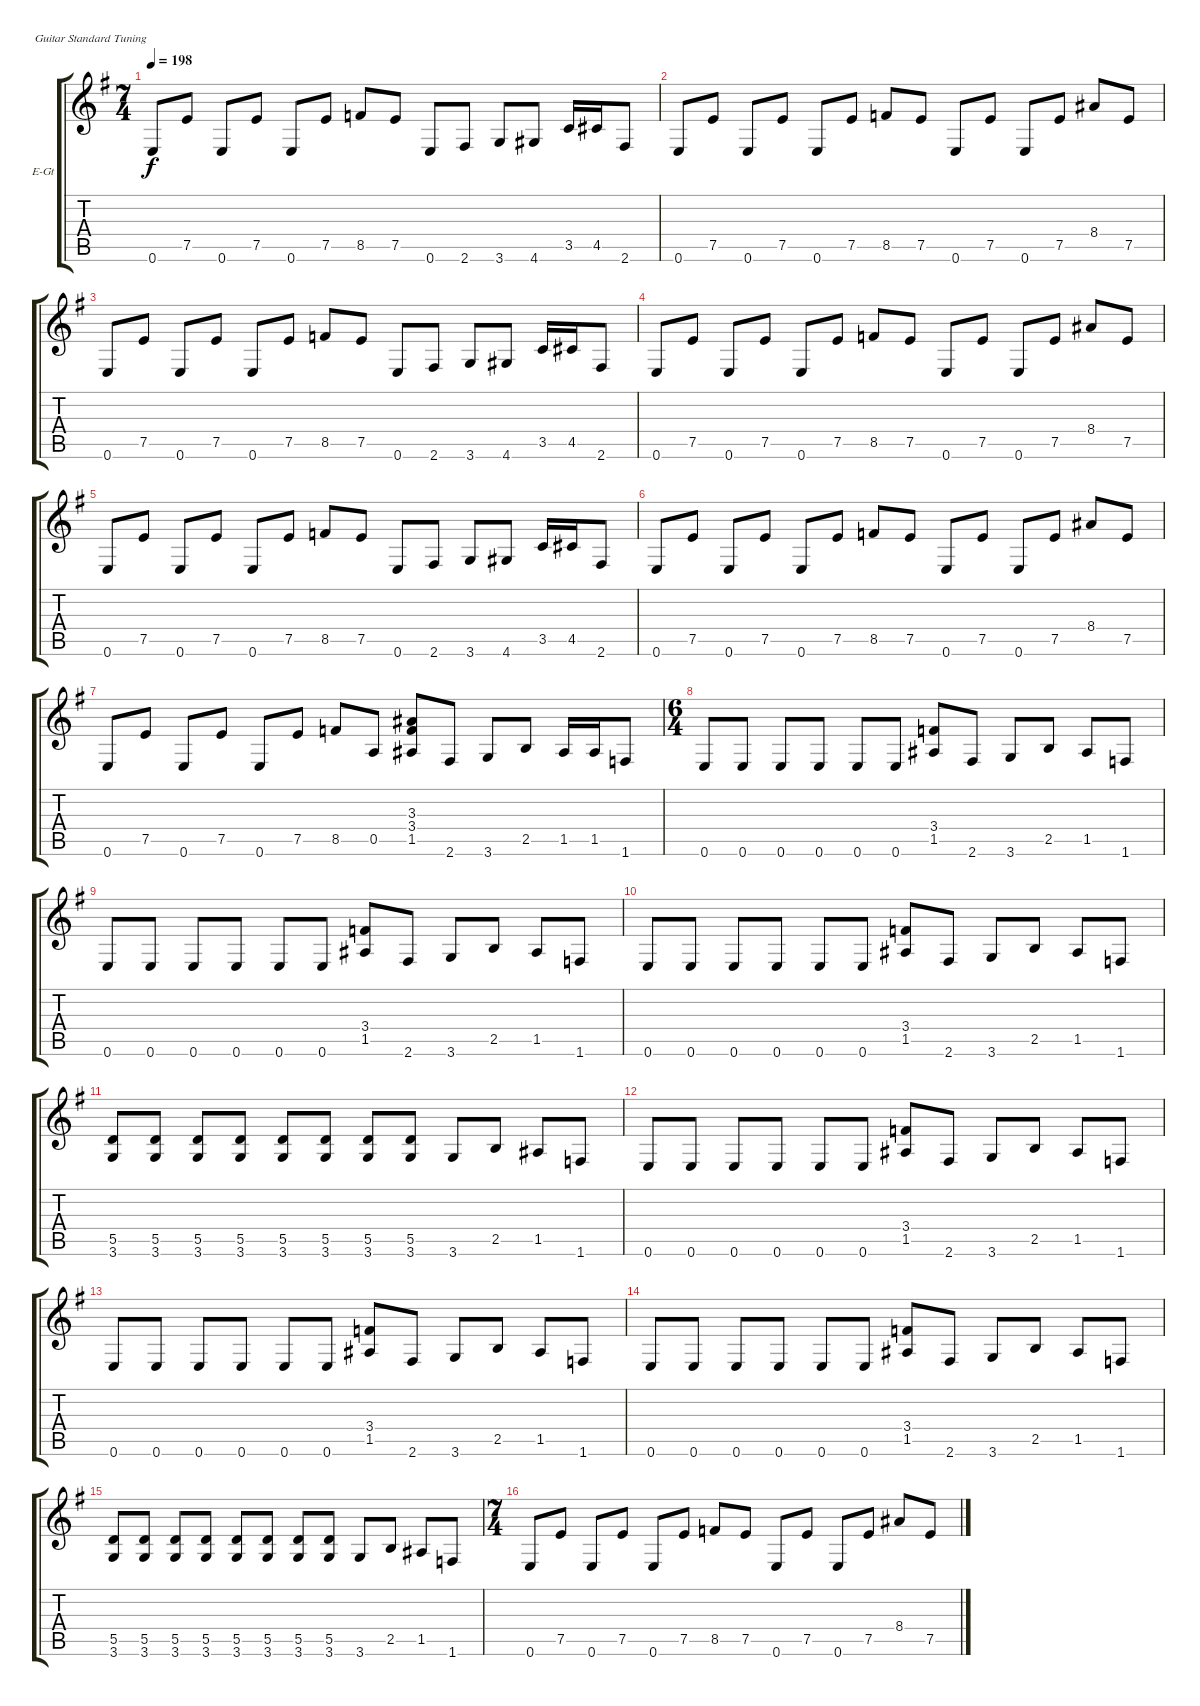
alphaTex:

\defaultSystemsLayout 4
\bracketExtendMode groupsimilarinstruments
\firstSystemTrackNameOrientation horizontal
\otherSystemsTrackNameOrientation horizontal
\track ("James" "E-Gt") {instrument distortionguitar}
\staff {score tabs}
\tuning (E4 B3 G3 D3 A2 E2)
\ts (7 4)
\tempo 198
\clef g2
\scale
0.333333
\ks g
0.6.8{dy f} 7.5.8 0.6.8 7.5.8 0.6.8 7.5.8 8.5.8 7.5.8 0.6.8 2.6.8 3.6.8 4.6.8 3.5.16 4.5.16 2.6.8 |
\scale
0.333333 0.6.8 7.5.8 0.6.8 7.5.8 0.6.8 7.5.8 8.5.8 7.5.8 0.6.8 7.5.8 0.6.8 7.5.8 8.4.8 7.5.8 |
\scale
0.333333 0.6.8 7.5.8 0.6.8 7.5.8 0.6.8 7.5.8 8.5.8 7.5.8 0.6.8 2.6.8 3.6.8 4.6.8 3.5.16 4.5.16 2.6.8 |
\scale
0.333333 0.6.8 7.5.8 0.6.8 7.5.8 0.6.8 7.5.8 8.5.8 7.5.8 0.6.8 7.5.8 0.6.8 7.5.8 8.4.8 7.5.8 |
\scale
0.333333 0.6.8 7.5.8 0.6.8 7.5.8 0.6.8 7.5.8 8.5.8 7.5.8 0.6.8 2.6.8 3.6.8 4.6.8 3.5.16 4.5.16 2.6.8 |
\scale
0.333333 0.6.8 7.5.8 0.6.8 7.5.8 0.6.8 7.5.8 8.5.8 7.5.8 0.6.8 7.5.8 0.6.8 7.5.8 8.4.8 7.5.8 |
\scale
0.333333 0.6.8 7.5.8 0.6.8 7.5.8 0.6.8 7.5.8 8.5.8 0.5.8 (3.3 3.4 1.5).8 2.6.8 3.6.8 2.5.8 1.5.16 1.5.16 1.6.8 |
\ts (6 4)
\scale
0.333333 0.6.8 0.6.8 0.6.8 0.6.8 0.6.8 0.6.8 (3.4 1.5).8 2.6.8 3.6.8 2.5.8 1.5.8 1.6.8 |
\scale
0.333333 0.6.8 0.6.8 0.6.8 0.6.8 0.6.8 0.6.8 (3.4 1.5).8 2.6.8 3.6.8 2.5.8 1.5.8 1.6.8 |
\scale
0.333333 0.6.8 0.6.8 0.6.8 0.6.8 0.6.8 0.6.8 (3.4 1.5).8 2.6.8 3.6.8 2.5.8 1.5.8 1.6.8 |
\scale
0.333333 (5.5 3.6).8 (5.5 3.6).8 (5.5 3.6).8 (5.5 3.6).8 (5.5 3.6).8 (5.5 3.6).8 (5.5 3.6).8 (5.5 3.6).8 3.6.8 2.5.8 1.5.8 1.6.8 |
\scale
0.333333 0.6.8 0.6.8 0.6.8 0.6.8 0.6.8 0.6.8 (3.4 1.5).8 2.6.8 3.6.8 2.5.8 1.5.8 1.6.8 |
\scale
0.333333 0.6.8 0.6.8 0.6.8 0.6.8 0.6.8 0.6.8 (3.4 1.5).8 2.6.8 3.6.8 2.5.8 1.5.8 1.6.8 |
\scale
0.333333 0.6.8 0.6.8 0.6.8 0.6.8 0.6.8 0.6.8 (3.4 1.5).8 2.6.8 3.6.8 2.5.8 1.5.8 1.6.8 |
\scale
0.333333 (5.5 3.6).8 (5.5 3.6).8 (5.5 3.6).8 (5.5 3.6).8 (5.5 3.6).8 (5.5 3.6).8 (5.5 3.6).8 (5.5 3.6).8 3.6.8 2.5.8 1.5.8 1.6.8 |
\ts (7 4)
\scale
0.333333 0.6.8 7.5.8 0.6.8 7.5.8 0.6.8 7.5.8 8.5.8 7.5.8 0.6.8 7.5.8 0.6.8 7.5.8 8.4.8 7.5.8
